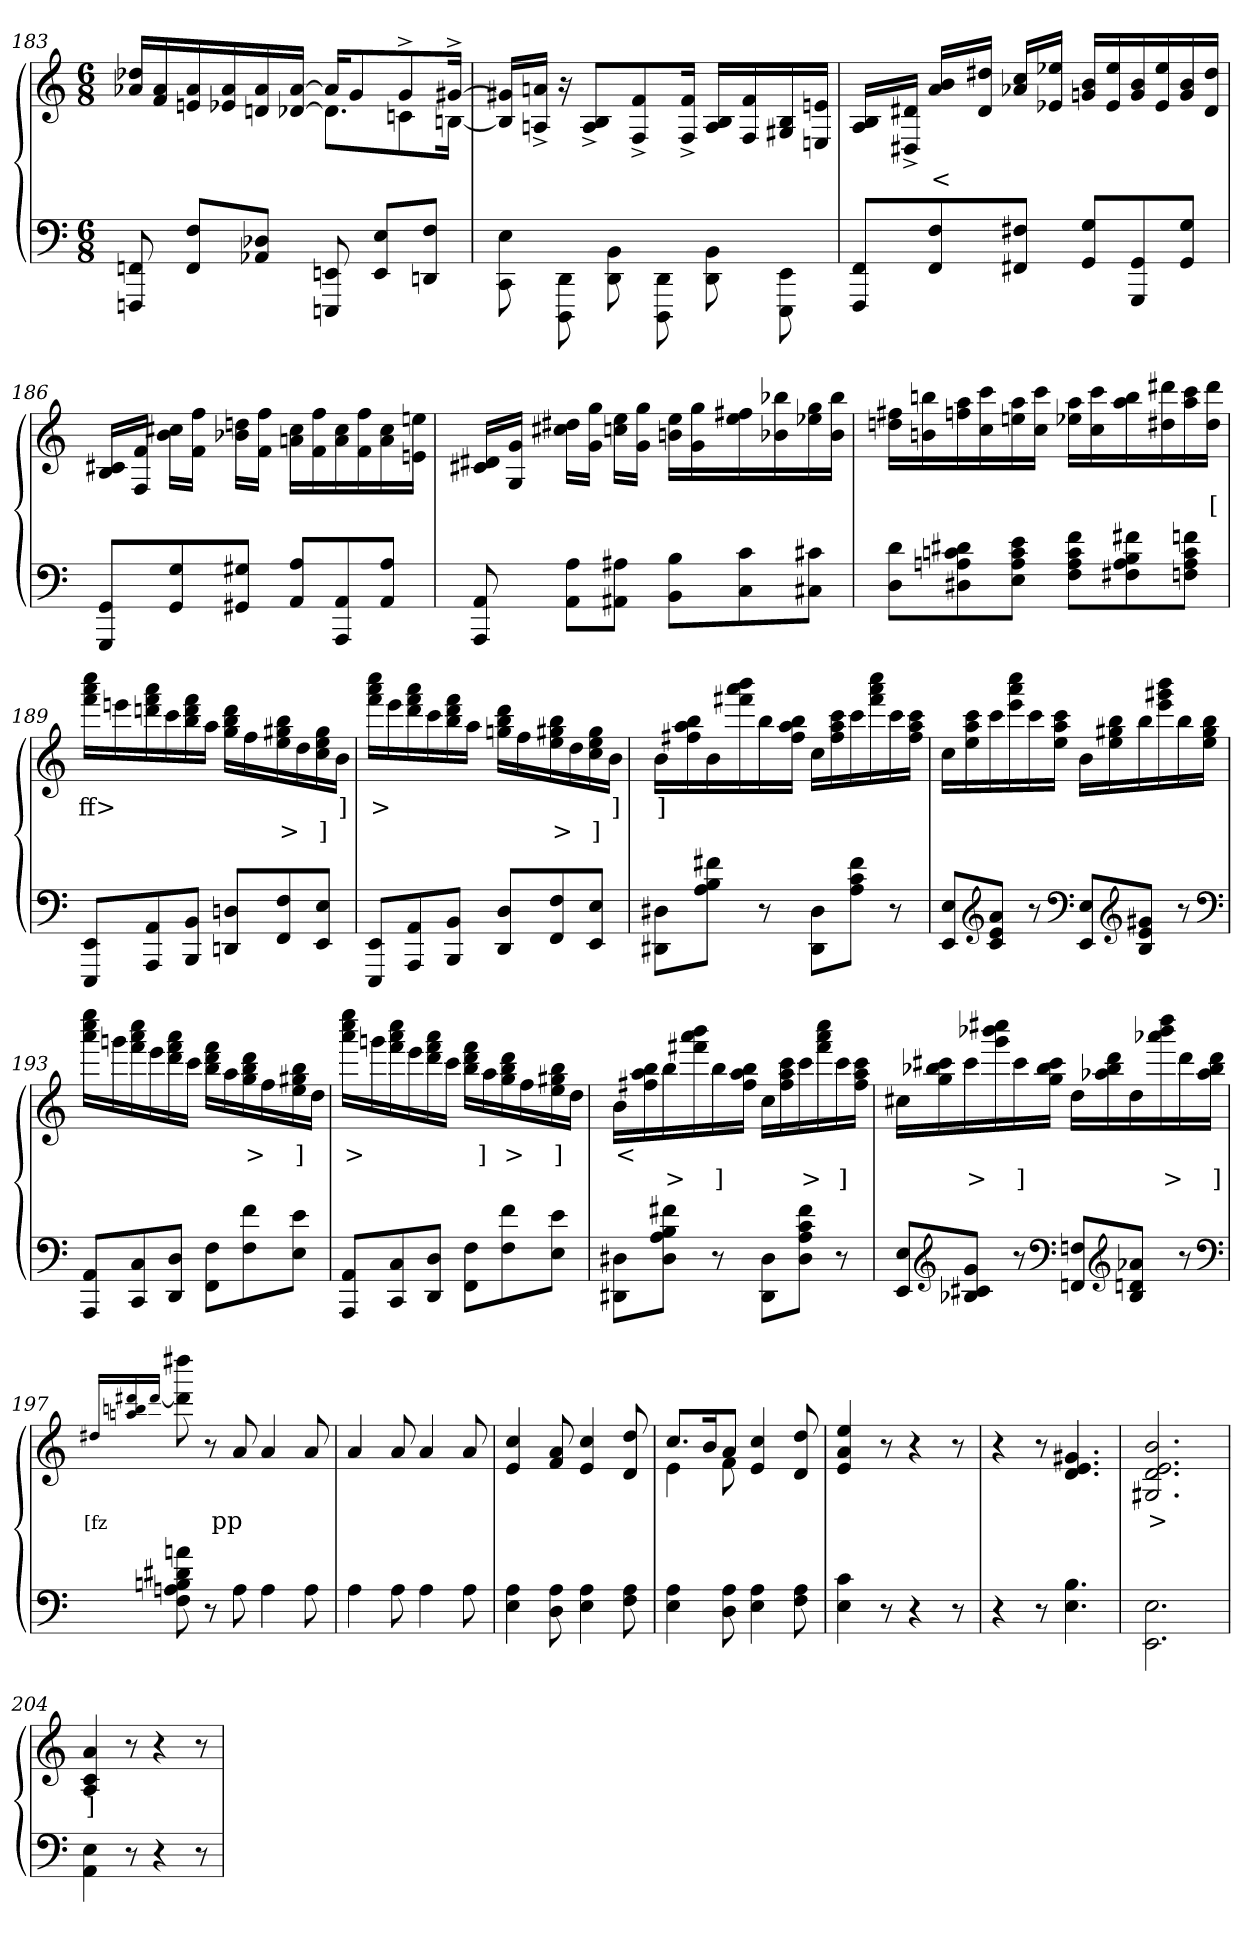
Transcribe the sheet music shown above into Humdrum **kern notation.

**kern	**kern	**text	**text
*part2	*part1	*part1	*part1
*staff2	*staff1	*staff1	*staff1
*clefF4	*clefG2	*	*
*k[]	*k[]	*	*
*M6/8	*M6/8	*	*
=183	=183	=183	=183
*	*^	*	*
8FFn 8FFFn	16dd-X 16a-XLL	4.ryy	.	.
.	16a- 16f	.	.	.
8F 8FFL	16a- 16en	.	.	.
.	16a- 16e-X	.	.	.
8D-X 8AA-XJ	16a- 16dn	.	.	.
.	[16a- [16d-XJJ	.	.	.
8EEn 8EEEn	16a-KL]	8.d-L]	.	.
.	8g	.	.	.
8E 8EEL	.	.	.	.
.	8g^>	8cn	.	.
8F 8DDnJ	.	.	.	.
.	[16g#X^>Jk	[16BnJk	.	.
*	*v	*v	*	*
=184	=184	=184	=184
8E\ 8CC\	16g#X] 16B]LL	.	.
.	16an^> 16An^>JJ	.	.
8DD\ 8DDD\	16r	.	.
.	8B^> 8A^>L	.	.
8BB\ 8DD\	.	.	.
.	8f^> 8F^>	.	.
8DD\ 8DDD\	.	.	.
.	16f^> 16F^>Jk	.	.
8BB\ 8DD\	16B 16ALL	.	.
.	16f 16F	.	.
8EE\ 8EEE\	16B 16G#	.	.
.	16en 16EnJJ	.	.
=185	=185	=185	=185
8FF 8FFFL	16B 16ALL	.	.
.	16d#X^> 16D#X^>JJ	.	.
8F 8FF	16b 16aLL	<	.
.	16dd# 16d#JJ	.	.
8F#X 8FF#XJ	16cc 16a-XLL	.	.
.	16ee-X 16e-XJJ	.	.
8G 8GGL	16b 16gnLL	.	.
.	16ee- 16e-	.	.
8GG 8GGG	16b 16g	.	.
.	16ee- 16e-	.	.
8G 8GGJ	16b 16g	.	.
.	16dd# 16d#JJ	.	.
=186	=186	=186	=186
8GG 8GGGL	16c#X 16BLL	.	.
.	16f 16FJJ	.	.
8G 8GG	16cc# 16bLL	.	.
.	16ff 16fJJ	.	.
8G#X 8GG#XJ	16ddn 16b-XLL	.	.
.	16ff 16fJJ	.	.
8A 8AAL	16cc# 16anLL	.	.
.	16ff 16f	.	.
8AA 8AAA	16cc# 16a	.	.
.	16ff 16f	.	.
8A 8AAJ	16cc# 16a	.	.
.	16een 16enJJ	.	.
=187	=187	=187	=187
8AA 8AAA	16d#X 16c#XLL	.	.
.	16g 16GJJ	.	.
8A 8AAL	16dd# 16cc#LL	.	.
.	16gg 16gJJ	.	.
8A#X 8AA#XJ	16ee 16ccnLL	.	.
.	16gg 16gJJ	.	.
8B 8BBL	16ee 16bnLL	.	.
.	16gg 16g	.	.
8c 8C	16ff#X 16ee	.	.
.	16bb-X 16b-X	.	.
8c#X 8C#XJ	16gg 16ee-X	.	.
.	16bb- 16b-JJ	.	.
=188	=188	=188	=188
8d 8DL	16ff#X 16ddnLL	.	.
.	16bbn 16bn	.	.
8d#X 8cn 8An 8D#X	16aa 16ffn	.	.
.	16ccc 16cc	.	.
8e 8c 8A 8EJ	16aa 16een	.	.
.	16ccc 16ccJJ	.	.
8f 8c 8A 8FL	16aa 16ee-XLL	.	.
.	16ccc 16cc	.	.
8f#X 8B 8A 8F#X	16bb 16aa	.	.
.	16ddd#X 16dd#X	.	.
8fn 8c 8A 8FnJ	16ccc 16aa	.	.
.	16ddd# 16dd#JJ	[	.
=189	=189	=189	=189
8EE 8EEEL	16cccc 16aaa 16fffLL	ff>	.
.	16eeen	.	.
8AA 8AAA	16aaa 16fff 16dddn	.	.
.	16ccc	.	.
8BB 8BBBJ	16fff 16ddd 16bb	.	.
.	16aaJJ	.	.
8Dn 8DDnL	16ddd 16bb 16ggLL	.	.
.	16ff	.	.
8F 8FF	16bb 16gg#X 16ee	.	>
.	16dd	.	.
8E 8EEJ	16gg# 16ee 16cc	.	]
.	16bJJ	]	.
=190	=190	=190	=190
8EE 8EEEL	16cccc 16aaa 16fffLL	>	.
.	16eee	.	.
8AA 8AAA	16aaa 16fff 16ddd	.	.
.	16ccc	.	.
8BB 8BBBJ	16fff 16ddd 16bb	.	.
.	16aaJJ	.	.
8D 8DDL	16ddd 16bb 16ggnLL	.	.
.	16ff	.	.
8F 8FF	16bb 16gg#X 16ee	.	>
.	16dd	.	.
8E 8EEJ	16gg# 16ee 16cc	.	]
.	16bJJ	]	.
=191	=191	=191	=191
8D#X 8DD#XL	16bLL	]	.
.	16bb 16aa 16ff#X	.	.
8f#X 8B 8AJ	16b	.	.
.	16bbb 16aaa 16fff#	.	.
8r	16bb	.	.
.	16bb 16aa 16ff#JJ	.	.
8D# 8DD#L	16ccLL	.	.
.	16ccc 16aa 16ff#	.	.
8f# 8c 8AJ	16ccc	.	.
.	16cccc 16aaa 16fff#	.	.
8r	16ccc	.	.
.	16ccc 16aa 16ff#JJ	.	.
=192	=192	=192	=192
8E 8EEL	16ccLL	.	.
.	16ccc 16aa 16ee	.	.
*clefG2	*	*	*
8a 8e 8cJ	16ccc	.	.
.	16cccc 16aaa 16eee	.	.
8r	16ccc	.	.
.	16ccc 16aa 16eeJJ	.	.
*clefF4	*	*	*
8E 8EEL	16bLL	.	.
.	16bb 16gg#X 16ee	.	.
*clefG2	*	*	*
8g#X 8e 8BJ	16bb	.	.
.	16bbb 16ggg# 16eee	.	.
8r	16bb	.	.
.	16bb 16gg# 16eeJJ	.	.
*clefF4	*	*	*
=193	=193	=193	=193
8AA 8AAAL	16eeee 16cccc 16aaaLL	.	.
.	16gggn	.	.
8C 8CC	16cccc 16aaa 16fff	.	.
.	16eee	.	.
8D 8DDJ	16aaa 16fff 16ddd	.	.
.	16cccJJ	.	.
8F 8FFL	16fff 16ddd 16bbLL	.	.
.	16aa	.	.
8f 8F	16ddd 16bb 16gg	>	.
.	16ff	.	.
8e 8EJ	16bb 16gg#X 16ee	]	.
.	16ddJJ	.	.
=194	=194	=194	=194
8AA 8AAAL	16eeee 16cccc 16aaaLL	>	.
.	16gggn	.	.
8C 8CC	16cccc 16aaa 16fff	.	.
.	16eee	.	.
8D 8DDJ	16aaa 16fff 16ddd	.	.
.	16cccJJ	.	.
8F 8FFL	16fff 16ddd 16bbLL	.	.
.	16aa	]	.
8f 8F	16ddd 16bb 16gg	>	.
.	16ff	.	.
8e 8EJ	16bb 16gg#X 16ee	]	.
.	16ddJJ	.	.
=195	=195	=195	=195
8D#X 8DD#XL	16bLL	<	.
.	16bb 16aa 16ff#X	.	.
8f#X 8B 8A 8D#J	16bb	.	>
.	16bbb 16aaa 16fff#	.	.
8r	16bb	.	]
.	16bb 16aa 16ff#JJ	.	.
8D# 8DD#L	16ccLL	.	.
.	16ccc 16aa 16ff#	.	.
8f# 8c 8A 8D#J	16ccc	.	>
.	16cccc 16aaa 16fff#	.	.
8r	16ccc	.	]
.	16ccc 16aa 16ff#JJ	.	.
=196	=196	=196	=196
8E 8EEL	16cc#XLL	.	.
.	16ccc# 16bb-X 16gg	.	.
*clefG2	*	*	*
8g 8c#X 8B-XJ	16ccc#	.	>
.	16cccc# 16bbb- 16ggg	.	.
8r	16ccc#	.	]
.	16ccc# 16bb- 16ggJJ	.	.
*clefF4	*	*	*
8Fn 8FFnL	16ddLL	.	.
.	16ddd 16bb- 16aa-X	.	.
*clefG2	*	*	*
8a-X 8dn 8B-J	16dd	.	.
.	16dddd 16bbb- 16aaa-	.	>
8r	16ddd	.	.
.	16ddd 16bb- 16aa-JJ	.	]
*clefF4	*	*	*
=197	=197	=197	=197
.	16qqdd#X/LL	[fz	.
.	16qqddd#/ 16qqbbn 16qqaan	.	.
.	[16qqddd#/JJ	.	.
8an 8d#X 8Bn 8An 8F	8dddd# 8ddd#]	.	.
8r	8r	.	.
8A	8a	pp	.
4A	4a	.	.
8A	8a	.	.
=198	=198	=198	=198
4A	4a	.	.
8A	8a	.	.
4A	4a	.	.
8A	8a	.	.
=199	=199	=199	=199
4A 4E	4cc 4e	.	.
8A 8D	8a 8f	.	.
4A 4E	4cc 4e	.	.
8A 8F	8dd 8d	.	.
=200	=200	=200	=200
*	*^	*	*
4A 4E	8.ccL	4e	.	.
.	16b	.	.	.
8A 8D	8aJ	8f	.	.
4A 4E	4cc 4e	4.ryy	.	.
8A 8F	8dd 8d	.	.	.
*	*v	*v	*	*
=201	=201	=201	=201
4c 4E	4ee 4a 4e	.	.
8r	8r	.	.
4r	4r	.	.
8r	8r	.	.
=202	=202	=202	=202
4r	4r	.	.
8r	8r	.	.
4.B 4.E	4.g#X 4.e 4.d	.	.
=203	=203	=203	=203
2.E\ 2.EE\	2.b 2.e 2.d 2.G#X	>	.
=204	=204	=204	=204
4E\ 4AA\	4a 4c 4A	]	.
8r	8r	.	.
4r	4r	.	.
8r	8r	.	.
=	=	=	=
*-	*-	*-	*-
